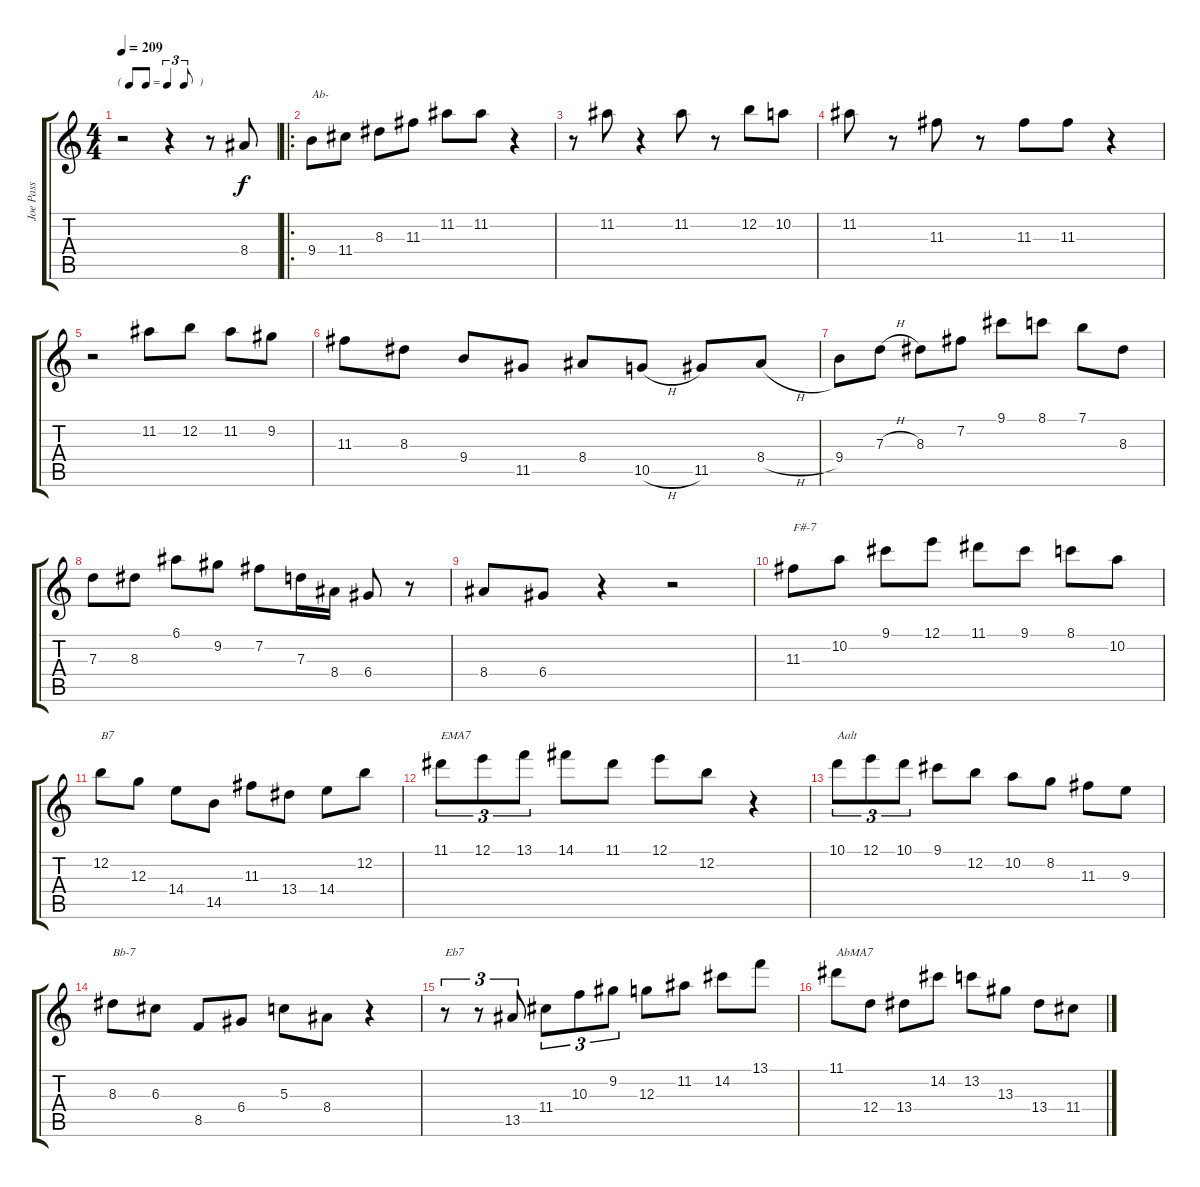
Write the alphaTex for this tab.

\track ("Joe Pass" "Joe Pass") {instrument electricguitarjazz}
\staff {score tabs}
\tuning (E4 B3 G3 D3 A2 E2) {hide}
\ts (4 4)
\tf triplet8th
\tempo 209
\clef g2
\ks c
r.2{dy f instrument electricguitarjazz} r.4 r.8 8.4.8 |
\ro
9.4.8{txt "Ab-"} 11.4.8 8.3.8 11.3.8 11.2.8 11.2.8 r.4 |
r.8 11.2.8 r.4 11.2.8 r.8 12.2.8 10.2.8 |
11.2.8 r.8 11.3.8 r.8 11.3.8 11.3.8 r.4 |
r.2 11.2.8 12.2.8 11.2.8 9.2.8 |
11.3.8 8.3.8 9.4.8 11.5.8 8.4.8 10.5{h}.8 11.5.8 8.4{h}.8 |
9.4.8 7.3{h}.8 8.3.8 7.2.8 9.1.8 8.1.8 7.1.8 8.3.8 |
7.3.8 8.3.8 6.1.8 9.2.8 7.2.8 7.3.16 8.4.16 6.4.8 r.8 |
8.4.8 6.4.8 r.4 r.2 |
11.3.8{txt "F#-7"} 10.2.8 9.1.8 12.1.8 11.1.8 9.1.8 8.1.8 10.2.8 |
12.2.8{txt "B7"} 12.3.8 14.4.8 14.5.8 11.3.8 13.4.8 14.4.8 12.2.8 |
11.1.8{tu (3 2) txt "EMA7"} 12.1.8{tu (3 2)} 13.1.8{tu (3 2)} 14.1.8 11.1.8 12.1.8 12.2.8 r.4 |
10.1.8{tu (3 2) txt "Aalt"} 12.1.8{tu (3 2)} 10.1.8{tu (3 2)} 9.1.8 12.2.8 10.2.8 8.2.8 11.3.8 9.3.8 |
8.3.8{txt "Bb-7"} 6.3.8 8.5.8 6.4.8 5.3.8 8.4.8 r.4 |
r.8{tu (3 2) txt "Eb7"} r.8{tu (3 2)} 13.5.8{tu (3 2)} 11.4.8{tu (3 2)} 10.3.8{tu (3 2)} 9.2.8{tu (3 2)} 12.3.8 11.2.8 14.2.8 13.1.8 |
11.1.8{txt "AbMA7"} 12.4.8 13.4.8 14.2.8 13.2.8 13.3.8 13.4.8 11.4.8
